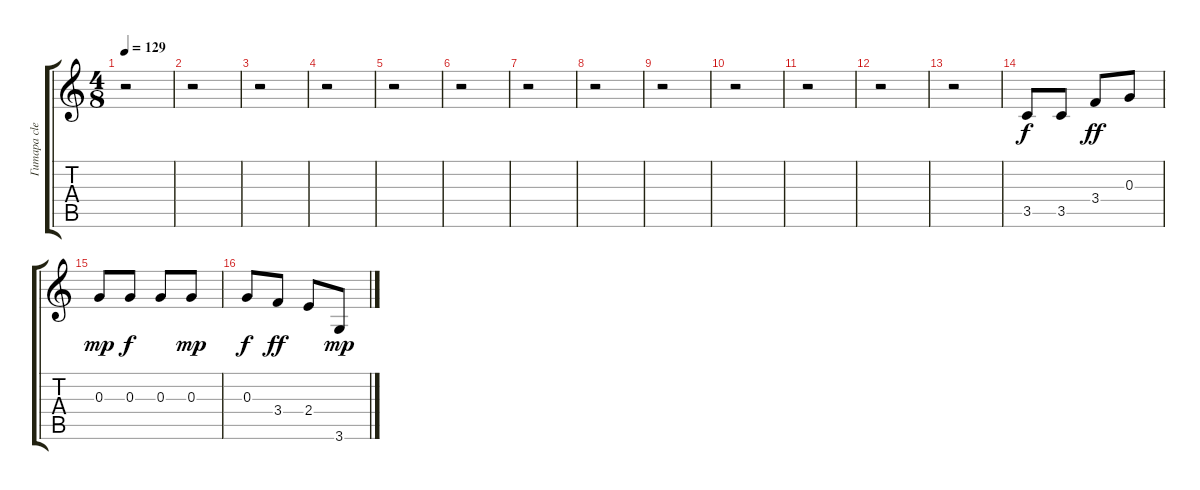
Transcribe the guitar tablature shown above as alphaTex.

\track ("Гитара clean" "Гитара cle") {instrument electricguitarclean}
\staff {score tabs}
\tuning (E4 B3 G3 D3 A2 E2) {hide}
\ts (4 8)
\tempo 129
\clef g2
\ks c
r.2{dy f} |
r.2 |
r.2 |
r.2 |
r.2 |
r.2 |
r.2 |
r.2 |
r.2 |
r.2 |
r.2 |
r.2 |
r.2 |
3.5.8{balance 10 instrument electricguitarclean} 3.5.8 3.4.8{dy ff} 0.3.8 |
0.3.8{dy mp} 0.3.8{dy f} 0.3.8 0.3.8{dy mp} |
0.3.8{dy f} 3.4.8{dy ff} 2.4.8 3.6.8{dy mp}
